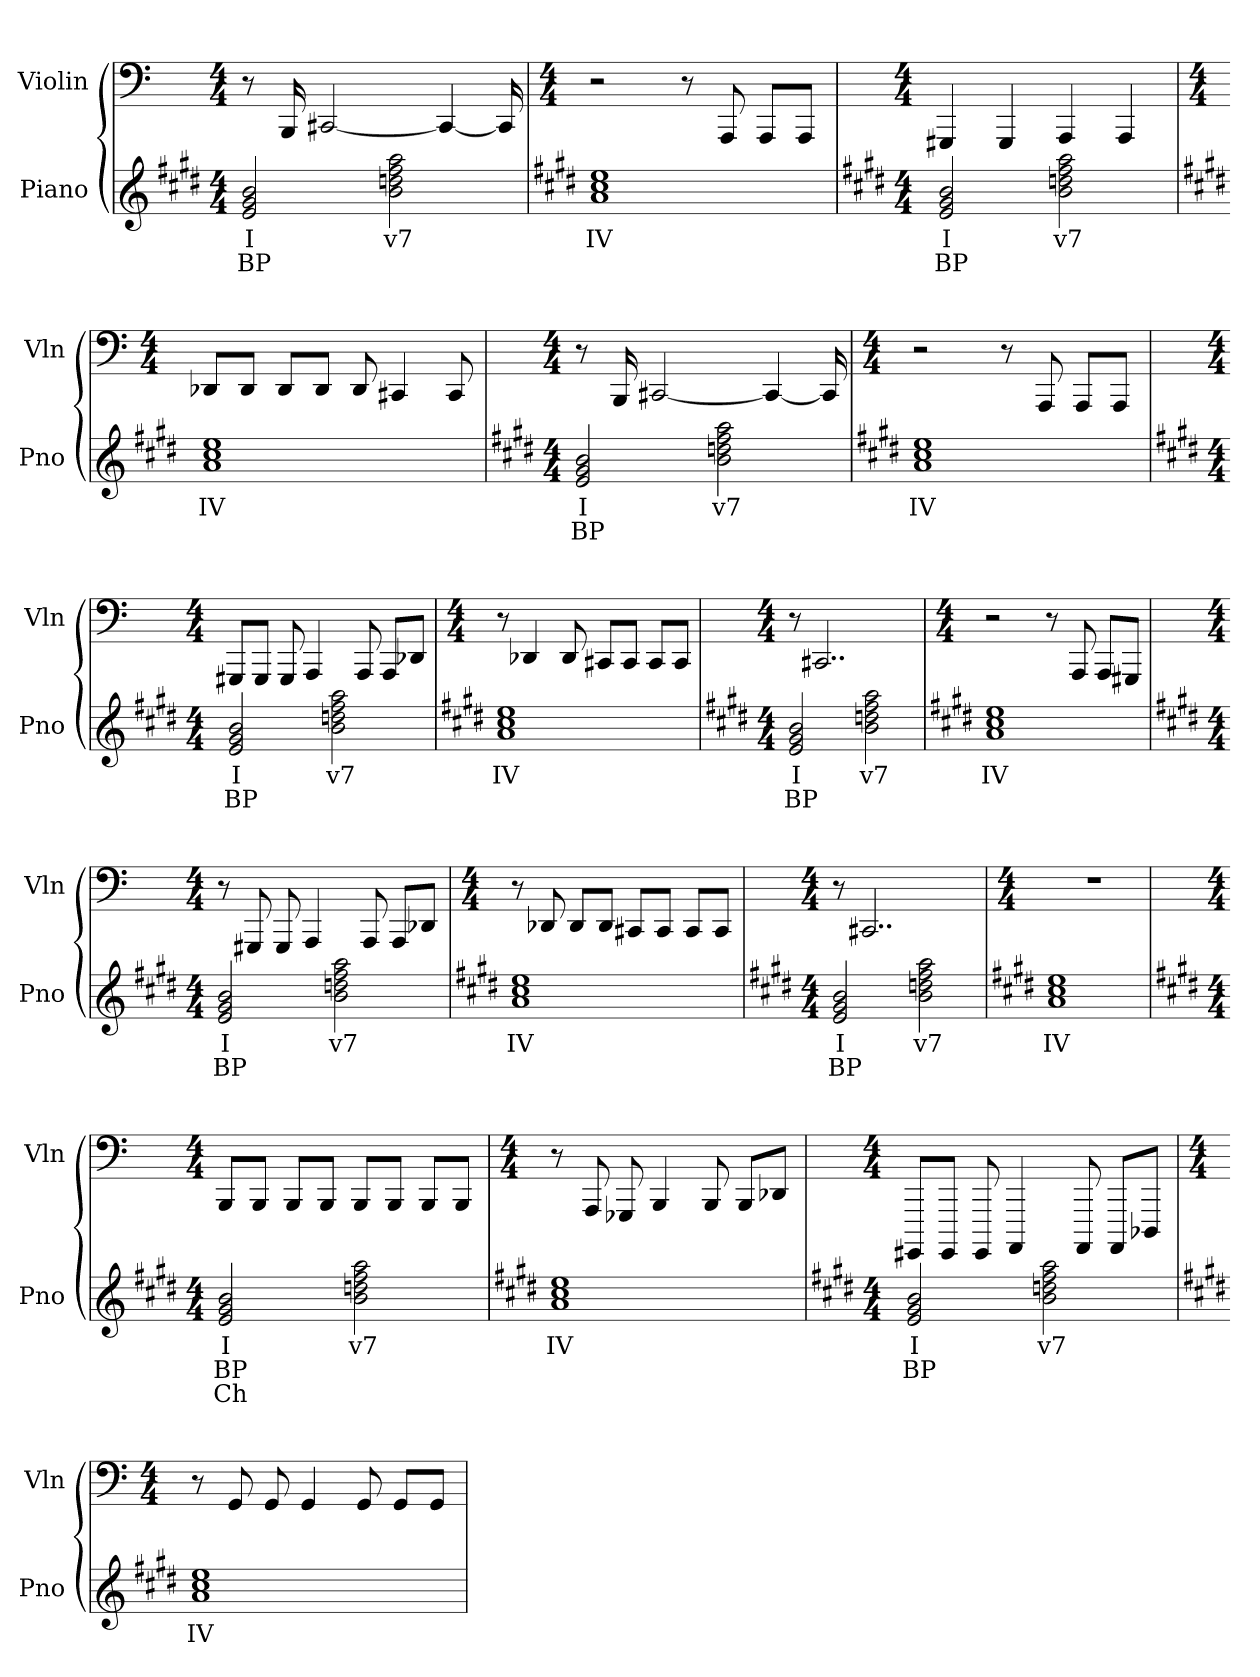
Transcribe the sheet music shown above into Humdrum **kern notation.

**kern	**text	**text	**text	**kern
*part2	*part2	*part2	*part2	*part1
*staff2	*staff2	*staff2	*staff2	*staff1
*I"Piano	*	*	*	*I"Violin
*I'Pno	*	*	*	*I'Vln
*k[f#c#g#d#]	*	*	*	*
*E:	*	*	*	*
*M4/4	*	*	*	*M4/4
=	=	=	=	=
2e 2g# 2b	I	BP	.	8r
.	.	.	.	16BBB
.	.	.	.	[2CC#X
2b 2ddn 2ff# 2aa	v7	.	.	.
.	.	.	.	4CC#_
.	.	.	.	16CC#]
=	=	=	=	=
*k[f#c#g#d#]	*	*	*	*
*E:	*	*	*	*
*	*	*	*	*M4/4
1a 1cc# 1ee	IV	.	.	2r
.	.	.	.	8r
.	.	.	.	8AAA
.	.	.	.	8AAAL
.	.	.	.	8AAAJ
=	=	=	=	=
*k[f#c#g#d#]	*	*	*	*
*E:	*	*	*	*
*M4/4	*	*	*	*M4/4
2e 2g# 2b	I	BP	.	4GGG#X
.	.	.	.	4GGG#
2b 2ddn 2ff# 2aa	v7	.	.	4AAA
.	.	.	.	4AAA
=	=	=	=	=
*k[f#c#g#d#]	*	*	*	*
*E:	*	*	*	*
*	*	*	*	*M4/4
1a 1cc# 1ee	IV	.	.	8DD-XL
.	.	.	.	8DD-J
.	.	.	.	8DD-L
.	.	.	.	8DD-J
.	.	.	.	8DD-
.	.	.	.	4CC#X
.	.	.	.	8CC#
=	=	=	=	=
*k[f#c#g#d#]	*	*	*	*
*E:	*	*	*	*
*M4/4	*	*	*	*M4/4
2e 2g# 2b	I	BP	.	8r
.	.	.	.	16BBB
.	.	.	.	[2CC#X
2b 2ddn 2ff# 2aa	v7	.	.	.
.	.	.	.	4CC#_
.	.	.	.	16CC#]
=	=	=	=	=
*k[f#c#g#d#]	*	*	*	*
*E:	*	*	*	*
*	*	*	*	*M4/4
1a 1cc# 1ee	IV	.	.	2r
.	.	.	.	8r
.	.	.	.	8AAA
.	.	.	.	8AAAL
.	.	.	.	8AAAJ
=	=	=	=	=
*k[f#c#g#d#]	*	*	*	*
*E:	*	*	*	*
*M4/4	*	*	*	*M4/4
2e 2g# 2b	I	BP	.	8GGG#XL
.	.	.	.	8GGG#J
.	.	.	.	8GGG#
.	.	.	.	4AAA
2b 2ddn 2ff# 2aa	v7	.	.	.
.	.	.	.	8AAA
.	.	.	.	8AAAL
.	.	.	.	8DD-XJ
=	=	=	=	=
*k[f#c#g#d#]	*	*	*	*
*E:	*	*	*	*
*	*	*	*	*M4/4
1a 1cc# 1ee	IV	.	.	8r
.	.	.	.	4DD-X
.	.	.	.	8DD-
.	.	.	.	8CC#XL
.	.	.	.	8CC#J
.	.	.	.	8CC#L
.	.	.	.	8CC#J
=	=	=	=	=
*k[f#c#g#d#]	*	*	*	*
*E:	*	*	*	*
*M4/4	*	*	*	*M4/4
2e 2g# 2b	I	BP	.	8r
.	.	.	.	2..CC#X
2b 2ddn 2ff# 2aa	v7	.	.	.
=	=	=	=	=
*k[f#c#g#d#]	*	*	*	*
*E:	*	*	*	*
*	*	*	*	*M4/4
1a 1cc# 1ee	IV	.	.	2r
.	.	.	.	8r
.	.	.	.	8AAA
.	.	.	.	8AAAL
.	.	.	.	8GGG#XJ
=	=	=	=	=
*k[f#c#g#d#]	*	*	*	*
*E:	*	*	*	*
*M4/4	*	*	*	*M4/4
2e 2g# 2b	I	BP	.	8r
.	.	.	.	8GGG#X
.	.	.	.	8GGG#
.	.	.	.	4AAA
2b 2ddn 2ff# 2aa	v7	.	.	.
.	.	.	.	8AAA
.	.	.	.	8AAAL
.	.	.	.	8DD-XJ
=	=	=	=	=
*k[f#c#g#d#]	*	*	*	*
*E:	*	*	*	*
*	*	*	*	*M4/4
1a 1cc# 1ee	IV	.	.	8r
.	.	.	.	8DD-X
.	.	.	.	8DD-L
.	.	.	.	8DD-J
.	.	.	.	8CC#XL
.	.	.	.	8CC#J
.	.	.	.	8CC#L
.	.	.	.	8CC#J
=	=	=	=	=
*k[f#c#g#d#]	*	*	*	*
*E:	*	*	*	*
*M4/4	*	*	*	*M4/4
2e 2g# 2b	I	BP	.	8r
.	.	.	.	2..CC#X
2b 2ddn 2ff# 2aa	v7	.	.	.
=	=	=	=	=
*k[f#c#g#d#]	*	*	*	*
*E:	*	*	*	*
*	*	*	*	*M4/4
1a 1cc# 1ee	IV	.	.	1r
=	=	=	=	=
*k[f#c#g#d#]	*	*	*	*
*E:	*	*	*	*
*M4/4	*	*	*	*M4/4
2e 2g# 2b	I	BP	Ch	8BBBL
.	.	.	.	8BBBJ
.	.	.	.	8BBBL
.	.	.	.	8BBBJ
2b 2ddn 2ff# 2aa	v7	.	.	8BBBL
.	.	.	.	8BBBJ
.	.	.	.	8BBBL
.	.	.	.	8BBBJ
=	=	=	=	=
*k[f#c#g#d#]	*	*	*	*
*E:	*	*	*	*
*	*	*	*	*M4/4
1a 1cc# 1ee	IV	.	.	8r
.	.	.	.	8AAA
.	.	.	.	8GGG-X
.	.	.	.	4BBB
.	.	.	.	8BBB
.	.	.	.	8BBBL
.	.	.	.	8DD-XJ
=	=	=	=	=
*k[f#c#g#d#]	*	*	*	*
*E:	*	*	*	*
*M4/4	*	*	*	*M4/4
2e 2g# 2b	I	BP	.	8GGGG#XL
.	.	.	.	8GGGG#J
.	.	.	.	8GGGG#
.	.	.	.	4AAAA
2b 2ddn 2ff# 2aa	v7	.	.	.
.	.	.	.	8AAAA
.	.	.	.	8AAAAL
.	.	.	.	8DDD-XJ
=	=	=	=	=
*k[f#c#g#d#]	*	*	*	*
*E:	*	*	*	*
*	*	*	*	*M4/4
1a 1cc# 1ee	IV	.	.	8r
.	.	.	.	8GGGGG#X
.	.	.	.	8GGGGG#
.	.	.	.	4AAAAA
.	.	.	.	8AAAAA
.	.	.	.	8AAAAAL
.	.	.	.	8AAAAAJ
=	=	=	=	=
*-	*-	*-	*-	*-
